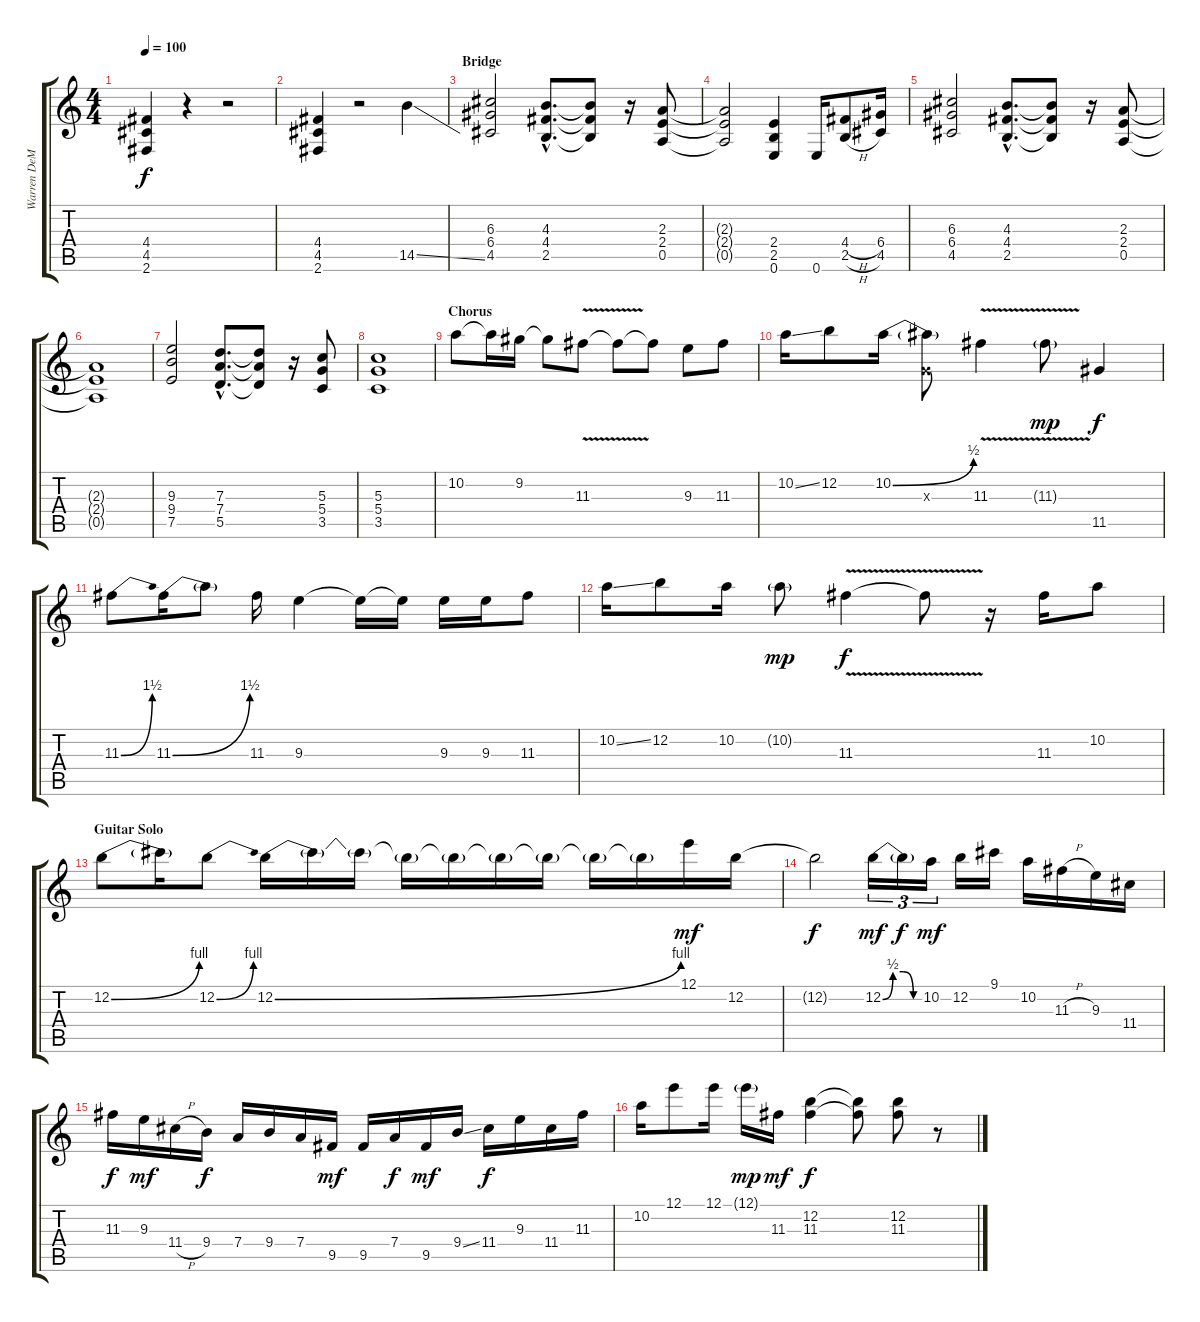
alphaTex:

\track ("Warren DeMartini - Lead Guitar" "Warren DeM") {instrument distortionguitar}
\staff {score tabs}
\tuning (E4 B3 G3 D3 A2 E2) {hide}
\ts (4 4)
\tempo 100
\clef g2
\ks c
(4.4 4.5 2.6).4{dy f} r.4 r.2 |
(4.4 4.5 2.6).4 r.2 14.5{ss}.4 |
\section ("" "Bridge")
(6.3 6.4 4.5).2 (4.3{hac} 4.4{hac} 2.5{hac}).8{d} (4.3{t} 4.4{t} 2.5{t}).8 r.16 (2.3 2.4 0.5).8 |
(2.3{t} 2.4{t} 0.5{t}).2 (2.4 2.5 0.6).4 0.6.16 (4.4{h} 2.5{h}).8 (6.4 4.5).16 |
(6.3 6.4 4.5).2 (4.3{hac} 4.4{hac} 2.5{hac}).8{d} (4.3{t} 4.4{t} 2.5{t}).8 r.16 (2.3 2.4 0.5).8 |
(2.3{t} 2.4{t} 0.5{t}).1 |
(9.3 9.4 7.5).2 (7.3{hac} 7.4{hac} 5.5{hac}).8{d} (7.3{t} 7.4{t} 5.5{t}).8 r.16 (5.3 5.4 3.5).8 |
(5.3 5.4 3.5).1 |
\section ("" "Chorus")
10.2.8 10.2{t}.16 9.2.16 9.2{t}.8 11.3{v}.8 11.3{t}.8 11.3{t}.8 9.3.8 11.3.8 |
10.2{ss}.16 12.2.8 10.2{be (bend 0 0 60 2)}.16 (10.2{t} 0.3{x}).8 11.3{v}.4 11.3{v g}.8{dy mp} 11.5.4{dy f} |
11.3{be (bend 0 0 60 6)}.8 11.3{be (bend 0 0 60 6)}.16 11.3{t}.8 11.3.16 9.3.4 9.3{t}.16 9.3{t}.16 9.3.16 9.3.16 11.3.8 |
10.2{ss}.16 12.2.8 10.2.16 10.2{g}.8{dy mp} 11.3{v}.4{dy f} 11.3{t}.8 r.16 11.3.16 10.2.8 |
\section ("" "Guitar Solo")
12.2{be (bend 0 0 60 4)}.8 12.2{t}.16 12.2{be (bend 0 0 60 4)}.8 12.2{be (bend 0 0 60 4)}.16 12.2{t}.16 12.2{t}.16 12.2{t}.16 12.2{t}.16 12.2{t}.16 12.2{t}.16 12.2{t}.16 12.2{t}.16 12.1.16{dy mf} 12.2.16 |
12.2{t}.2{dy f} 12.2{be (custom 0 0 15 2 30 2 45 0 60 0)}.16{tu (3 2) dy mf} 12.2{t}.16{tu (3 2) dy f} 10.2.16{tu (3 2) dy mf} 12.2.16 9.1.16 10.2.16 11.3{h}.16 9.3.16 11.4.16 |
11.3.16{dy f} 9.3.16{dy mf} 11.4{h}.16 9.4.16{dy f} 7.4.16 9.4.16 7.4.16 9.5.16{dy mf} 9.5.16 7.4.16{dy f} 9.5.16{dy mf} 9.4{ss}.16 11.4.16{dy f} 9.3.16 11.4.16 11.3.16 |
10.2.16 12.1.8 12.1.16 12.1{g}.16{dy mp} 11.3.16{dy mf} (12.2 11.3).4{dy f} (12.2{t} 11.3{t}).8 (12.2 11.3).8 r.8
